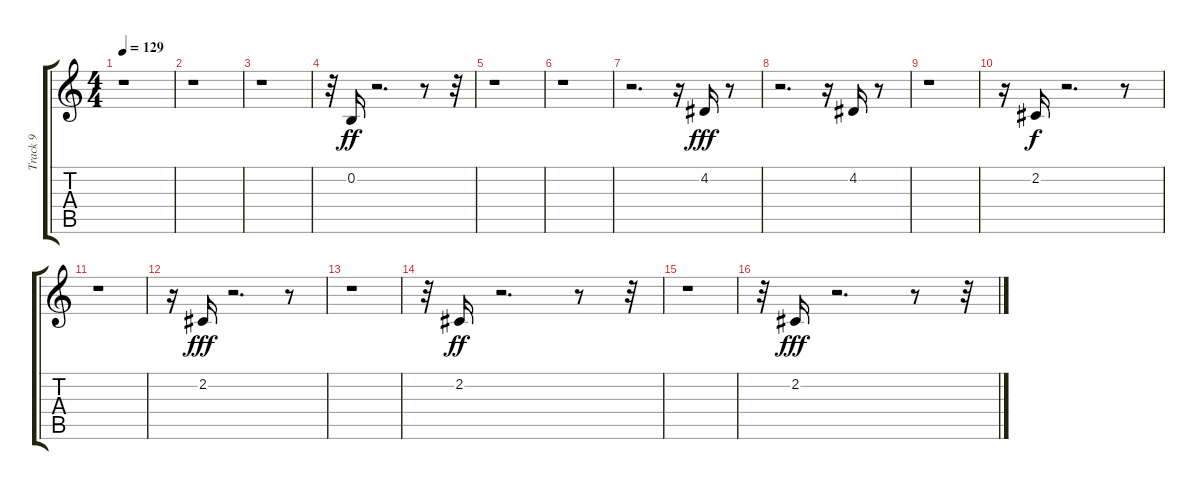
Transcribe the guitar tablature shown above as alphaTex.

\track ("Track 9" "Track 9") {instrument guitarfretnoise}
\staff {score tabs}
\tuning (E4 B3 G3 D3 A2 E2) {hide}
\ts (4 4)
\tempo 129
\clef g2
\ks c
r.1{dy ff} |
r.1 |
r.1 |
r.32 0.2.16 r.2{d} r.8 r.32 |
r.1 |
r.1 |
r.2{d} r.16 4.2.16{dy fff} r.8 |
r.2{d} r.16 4.2.16 r.8 |
r.1 |
r.16 2.2.16{dy f} r.2{d} r.8 |
r.1 |
r.16 2.2.16{dy fff} r.2{d} r.8 |
r.1 |
r.32 2.2.16{dy ff} r.2{d} r.8 r.32 |
r.1 |
r.32 2.2.16{dy fff} r.2{d} r.8 r.32
